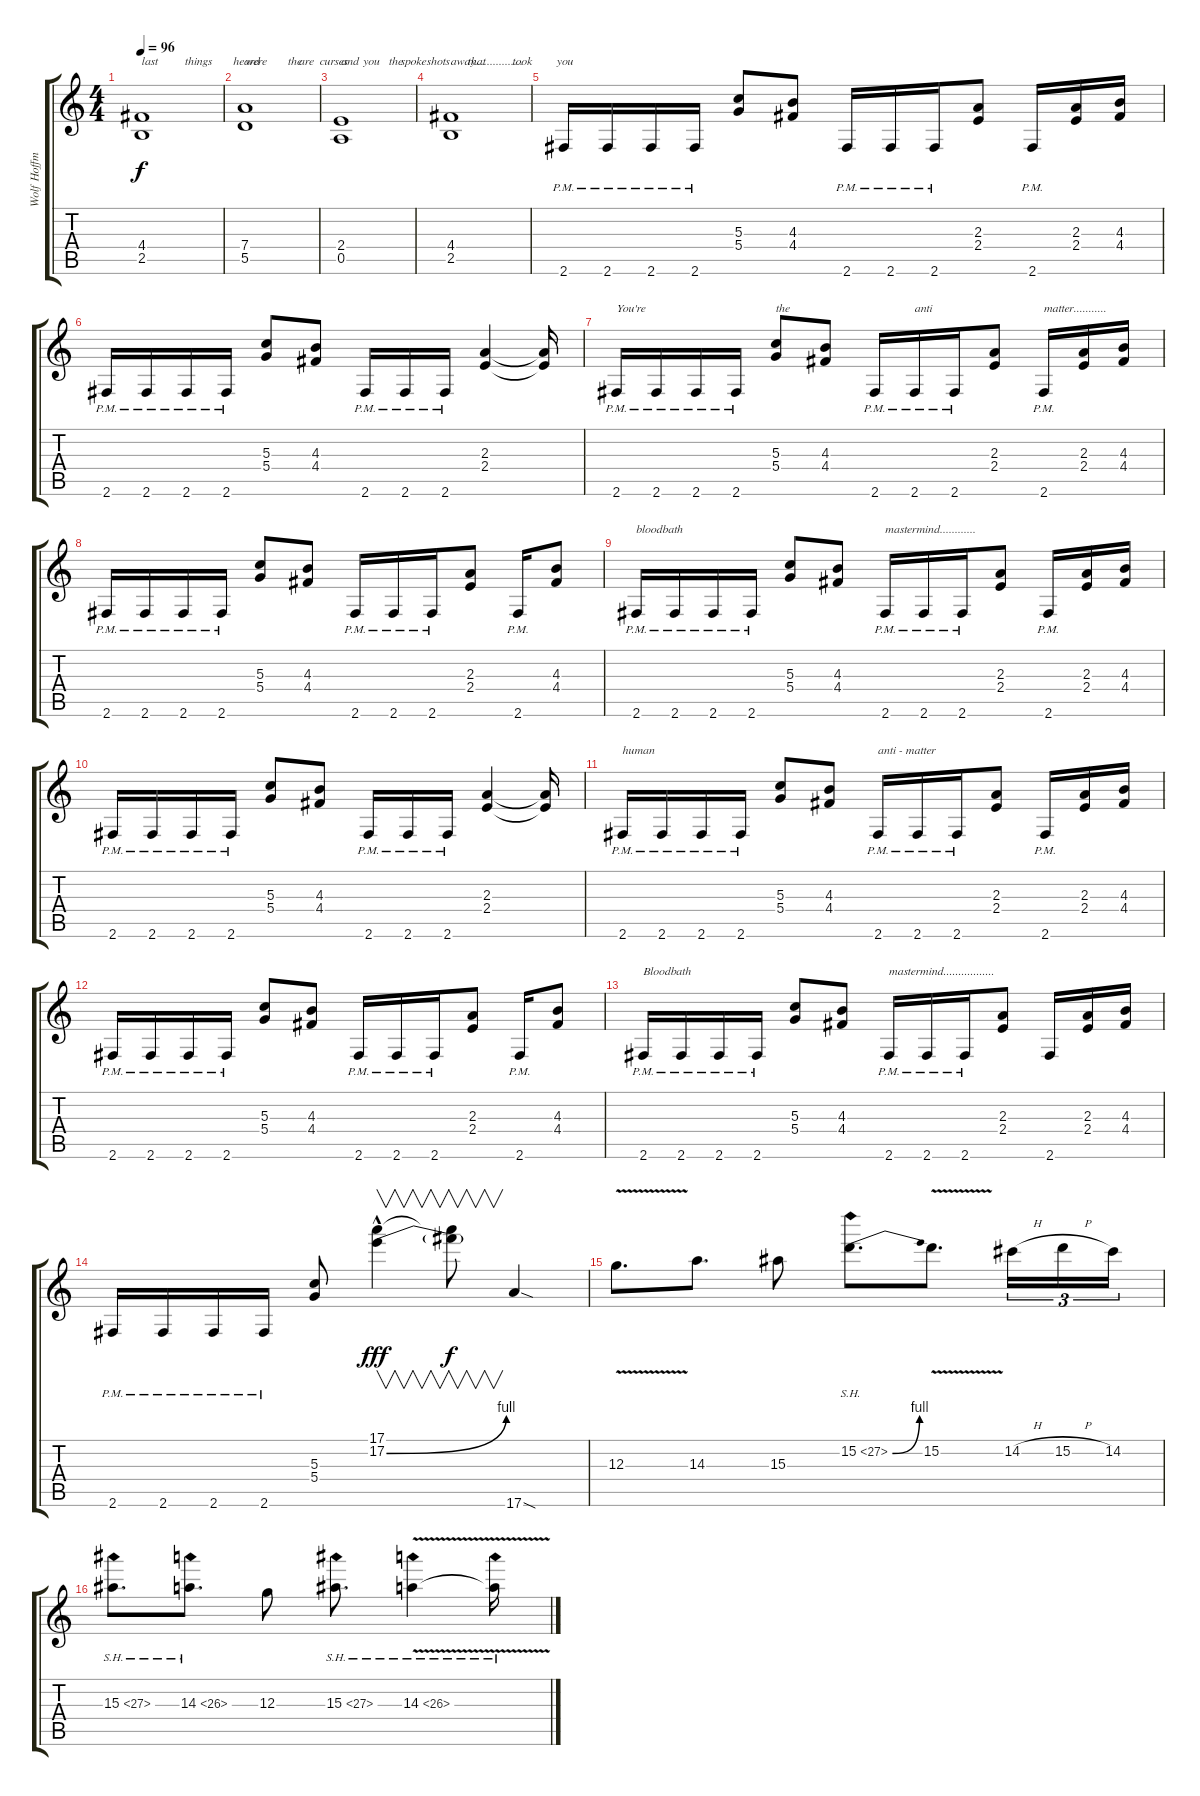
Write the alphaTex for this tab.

\track ("Wolf Hoffmann" "Wolf Hoffm") {instrument distortionguitar}
\staff {score tabs}
\tuning (E4 B3 G3 D3 A2 E2) {hide}
\ts (4 4)
\tempo 96
\clef g2
\ks c
(4.4 2.5).1{txt "last         things       heard             are" dy f} |
(7.4 5.5).1{txt "were       the      curses     you       spoke"} |
(2.4 0.5).1{txt "and          the        shots      that         took        you"} |
(4.4 2.5).1{txt "away................"} |
2.6{pm}.16 2.6{pm}.16 2.6{pm}.16 2.6{pm}.16 (5.3 5.4).8 (4.3 4.4).8 2.6{pm}.16 2.6{pm}.16 2.6{pm}.16 (2.3 2.4).8 2.6{pm}.16 (2.3 2.4).16 (4.3 4.4).16 |
2.6{pm}.16 2.6{pm}.16 2.6{pm}.16 2.6{pm}.16 (5.3 5.4).8 (4.3 4.4).8 2.6{pm}.16 2.6{pm}.16 2.6{pm}.16 (2.3 2.4).4 (2.3{t} 2.4{t}).16 |
2.6{pm}.16{txt "You're"} 2.6{pm}.16 2.6{pm}.16 2.6{pm}.16 (5.3 5.4).8{txt "the"} (4.3 4.4).8 2.6{pm}.16 2.6{pm}.16{txt "anti"} 2.6{pm}.16 (2.3 2.4).8 2.6{pm}.16{txt "matter..........."} (2.3 2.4).16 (4.3 4.4).16 |
2.6{pm}.16 2.6{pm}.16 2.6{pm}.16 2.6{pm}.16 (5.3 5.4).8 (4.3 4.4).8 2.6{pm}.16 2.6{pm}.16 2.6{pm}.16 (2.3 2.4).8 2.6{pm}.16 (4.3 4.4).8 |
2.6{pm}.16{txt "bloodbath"} 2.6{pm}.16 2.6{pm}.16 2.6{pm}.16 (5.3 5.4).8 (4.3 4.4).8 2.6{pm}.16{txt "mastermind............"} 2.6{pm}.16 2.6{pm}.16 (2.3 2.4).8 2.6{pm}.16 (2.3 2.4).16 (4.3 4.4).16 |
2.6{pm}.16 2.6{pm}.16 2.6{pm}.16 2.6{pm}.16 (5.3 5.4).8 (4.3 4.4).8 2.6{pm}.16 2.6{pm}.16 2.6{pm}.16 (2.3 2.4).4 (2.3{t} 2.4{t}).16 |
2.6{pm}.16{txt "human"} 2.6{pm}.16 2.6{pm}.16 2.6{pm}.16 (5.3 5.4).8 (4.3 4.4).8 2.6{pm}.16{txt "anti - matter"} 2.6{pm}.16 2.6{pm}.16 (2.3 2.4).8 2.6{pm}.16 (2.3 2.4).16 (4.3 4.4).16 |
2.6{pm}.16 2.6{pm}.16 2.6{pm}.16 2.6{pm}.16 (5.3 5.4).8 (4.3 4.4).8 2.6{pm}.16 2.6{pm}.16 2.6{pm}.16 (2.3 2.4).8 2.6{pm}.16 (4.3 4.4).8 |
2.6{pm}.16{txt "Bloodbath"} 2.6{pm}.16 2.6{pm}.16 2.6{pm}.16 (5.3 5.4).8 (4.3 4.4).8 2.6{pm}.16{txt "mastermind................."} 2.6{pm}.16 2.6{pm}.16 (2.3 2.4).8 2.6.16 (2.3 2.4).16 (4.3 4.4).16 |
2.6{pm}.16 2.6{pm}.16 2.6{pm}.16 2.6{pm}.16 (5.3 5.4).8 (17.1{hac} 17.2{be (bend 0 0 60 4) hac}).4{v dy fff} (17.1{t} 17.2{t}).8{v dy f} 17.6{sod}.4 |
12.3{v}.8{d} 14.3.8{d} 15.3.8 15.2{be (bend 0 0 60 4) sh 12}.8{d} 15.2{v}.8{d} 14.2{h}.16{tu (3 2)} 15.2{h}.16{tu (3 2)} 14.2.16{tu (3 2)} |
15.3{sh 12}.8{d} 14.3{sh 12}.8{d} 12.3.8 15.3{sh 12}.8{d} 14.3{sh 12 v}.4 14.3{sh 12 v t}.16
